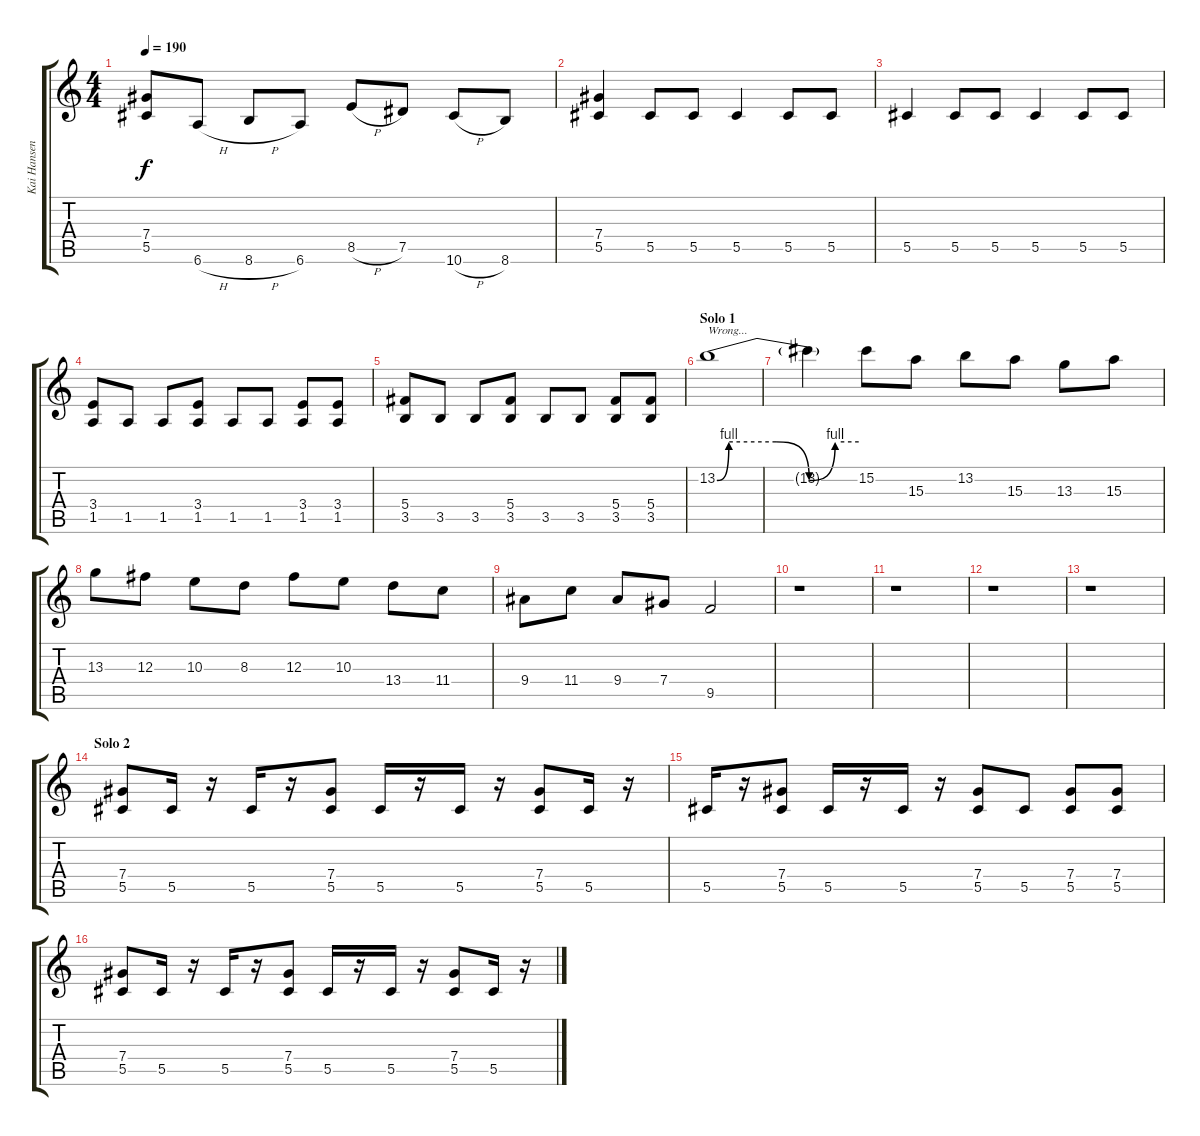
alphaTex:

\track ("Kai Hansen" "Kai Hansen") {instrument distortionguitar}
\staff {score tabs}
\tuning (Eb4 Bb3 Gb3 Db3 Ab2 Eb2) {hide}
\ts (4 4)
\tempo 190
\clef g2
\ks c
(7.4{t} 5.5{t}).8{dy f} 6.6{h}.8 8.6{h}.8 6.6.8 8.5{h}.8 7.5.8 10.6{h}.8 8.6.8 |
(7.4 5.5).4 5.5.8 5.5.8 5.5.4 5.5.8 5.5.8 |
5.5.4 5.5.8 5.5.8 5.5.4 5.5.8 5.5.8 |
(3.4 1.5).8 1.5.8 1.5.8 (3.4 1.5).8 1.5.8 1.5.8 (3.4 1.5).8 (3.4 1.5).8 |
(5.4 3.5).8 3.5.8 3.5.8 (5.4 3.5).8 3.5.8 3.5.8 (5.4 3.5).8 (5.4 3.5).8 |
\section ("" "Solo 1")
13.2{be (custom 0 0 5 4 25 4 39 0 50 4 60 4)}.1{txt "Wrong..." volume 16} |
13.2{t}.4 15.2.8 15.3.8 13.2.8 15.3.8 13.3.8 15.3.8 |
13.3.8 12.3.8 10.3.8 8.3.8 12.3.8 10.3.8 13.4.8 11.4.8 |
9.4.8 11.4.8 9.4.8 7.4.8 9.5.2 |
r.1 |
r.1 |
r.1 |
r.1 |
\section ("" "Solo 2")
(7.4 5.5).8{volume 13} 5.5.16 r.16 5.5.16 r.16 (7.4 5.5).8 5.5.16 r.16 5.5.16 r.16 (7.4 5.5).8 5.5.16 r.16 |
5.5.16 r.16 (7.4 5.5).8 5.5.16 r.16 5.5.16 r.16 (7.4 5.5).8 5.5.8 (7.4 5.5).8 (7.4 5.5).8 |
(7.4 5.5).8 5.5.16 r.16 5.5.16 r.16 (7.4 5.5).8 5.5.16 r.16 5.5.16 r.16 (7.4 5.5).8 5.5.16 r.16
